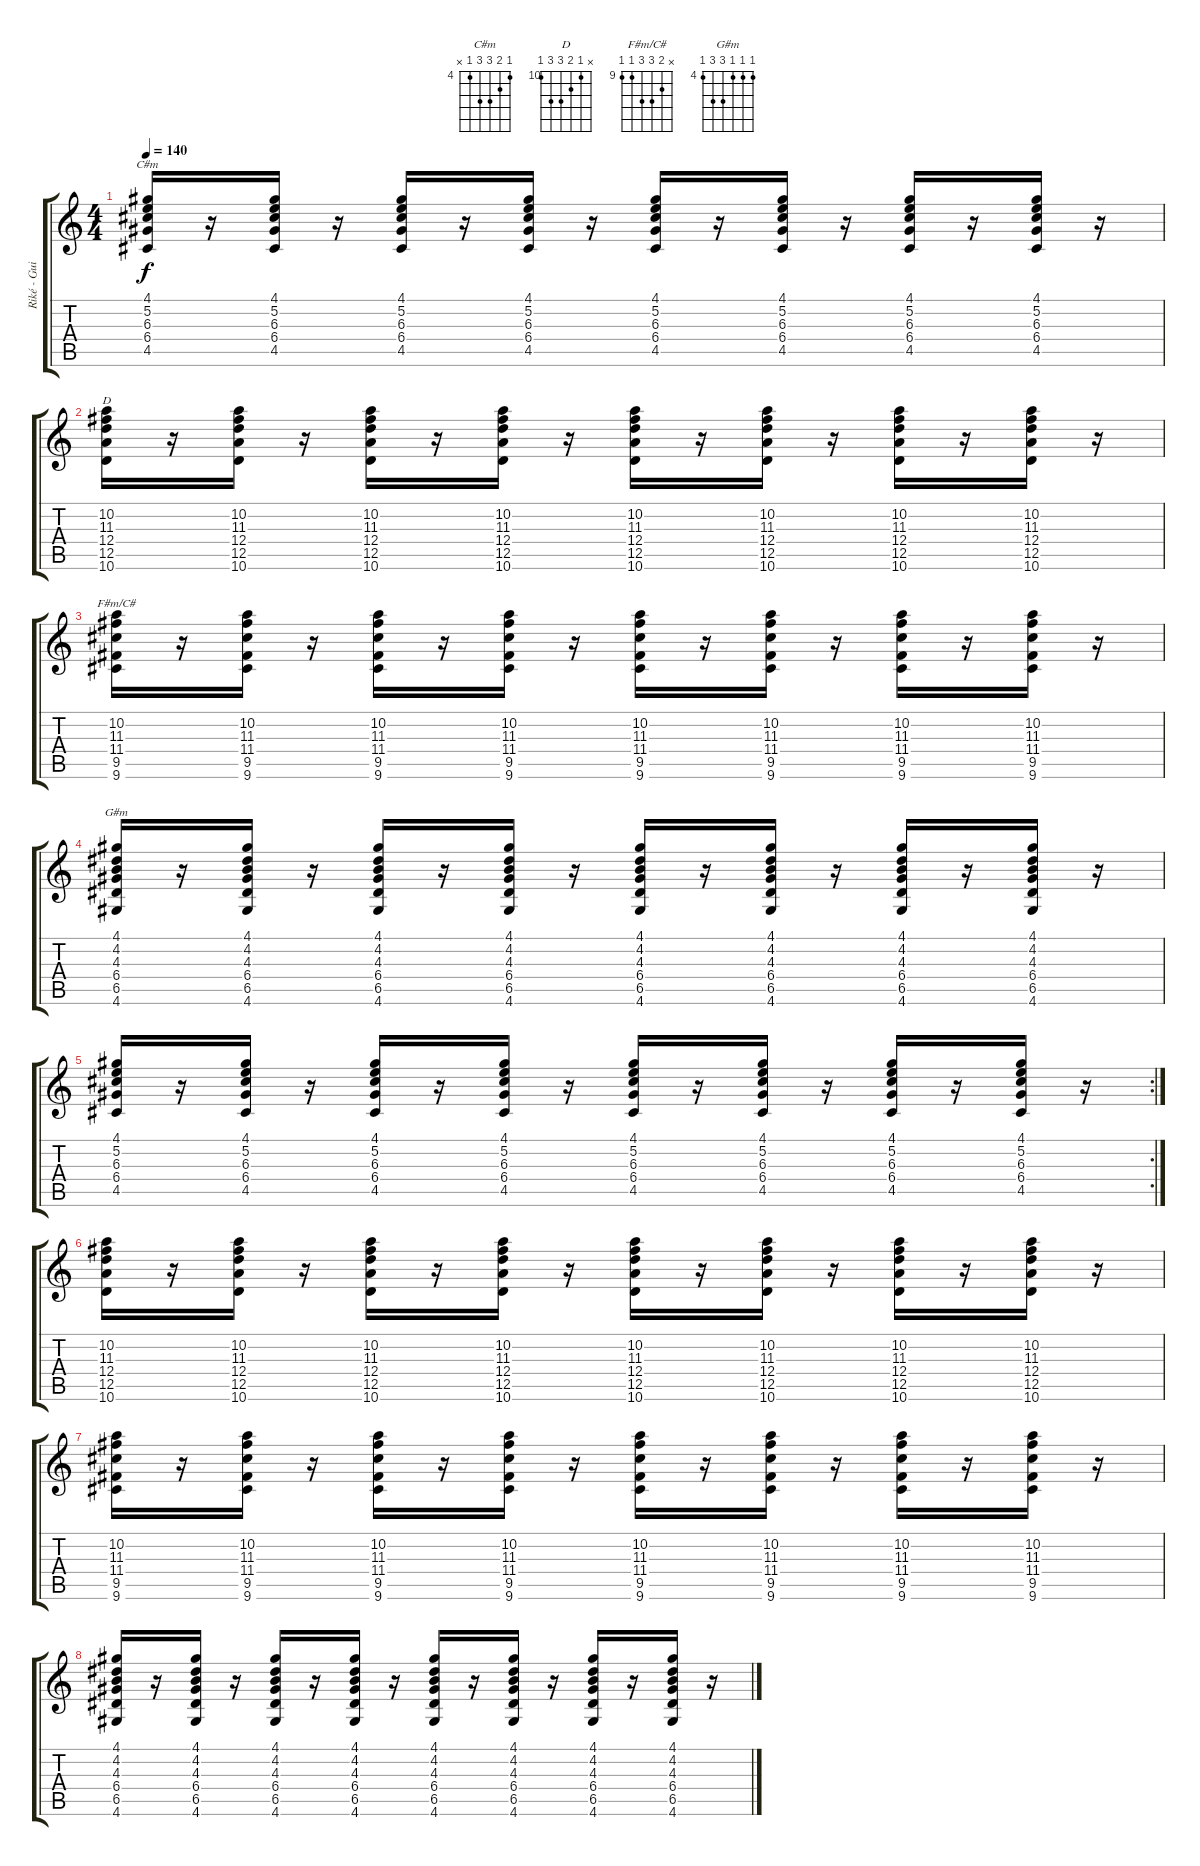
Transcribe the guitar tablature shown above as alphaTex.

\track ("Riké - Guitare" "Riké - Gui") {instrument acousticguitarsteel}
\staff {score tabs}
\tuning (E4 B3 G3 D3 A2 E2) {hide}
\chord ("C#m" 4 5 6 6 4 x) {firstfret 4}
\chord ("D" x 10 11 12 12 10) {firstfret 10}
\chord ("F#m/C#" x 10 11 11 9 9) {firstfret 9}
\chord ("G#m" 4 4 4 6 6 4) {firstfret 4}
\ts (4 4)
\tempo 140
\clef g2
\ks c
(4.1 5.2 6.3 6.4 4.5).16{ch "C#m" dy f} r.16 (4.1 5.2 6.3 6.4 4.5).16 r.16 (4.1 5.2 6.3 6.4 4.5).16 r.16 (4.1 5.2 6.3 6.4 4.5).16 r.16 (4.1 5.2 6.3 6.4 4.5).16 r.16 (4.1 5.2 6.3 6.4 4.5).16 r.16 (4.1 5.2 6.3 6.4 4.5).16 r.16 (4.1 5.2 6.3 6.4 4.5).16 r.16 |
(10.2 11.3 12.4 12.5 10.6).16{ch "D"} r.16 (10.2 11.3 12.4 12.5 10.6).16 r.16 (10.2 11.3 12.4 12.5 10.6).16 r.16 (10.2 11.3 12.4 12.5 10.6).16 r.16 (10.2 11.3 12.4 12.5 10.6).16 r.16 (10.2 11.3 12.4 12.5 10.6).16 r.16 (10.2 11.3 12.4 12.5 10.6).16 r.16 (10.2 11.3 12.4 12.5 10.6).16 r.16 |
(10.2 11.3 11.4 9.5 9.6).16{ch "F#m/C#"} r.16 (10.2 11.3 11.4 9.5 9.6).16 r.16 (10.2 11.3 11.4 9.5 9.6).16 r.16 (10.2 11.3 11.4 9.5 9.6).16 r.16 (10.2 11.3 11.4 9.5 9.6).16 r.16 (10.2 11.3 11.4 9.5 9.6).16 r.16 (10.2 11.3 11.4 9.5 9.6).16 r.16 (10.2 11.3 11.4 9.5 9.6).16 r.16 |
(4.1 4.2 4.3 6.4 6.5 4.6).16{ch "G#m"} r.16 (4.1 4.2 4.3 6.4 6.5 4.6).16 r.16 (4.1 4.2 4.3 6.4 6.5 4.6).16 r.16 (4.1 4.2 4.3 6.4 6.5 4.6).16 r.16 (4.1 4.2 4.3 6.4 6.5 4.6).16 r.16 (4.1 4.2 4.3 6.4 6.5 4.6).16 r.16 (4.1 4.2 4.3 6.4 6.5 4.6).16 r.16 (4.1 4.2 4.3 6.4 6.5 4.6).16 r.16 |
\rc 2
(4.1 5.2 6.3 6.4 4.5).16 r.16 (4.1 5.2 6.3 6.4 4.5).16 r.16 (4.1 5.2 6.3 6.4 4.5).16 r.16 (4.1 5.2 6.3 6.4 4.5).16 r.16 (4.1 5.2 6.3 6.4 4.5).16 r.16 (4.1 5.2 6.3 6.4 4.5).16 r.16 (4.1 5.2 6.3 6.4 4.5).16 r.16 (4.1 5.2 6.3 6.4 4.5).16 r.16 |
(10.2 11.3 12.4 12.5 10.6).16{volume 6} r.16 (10.2 11.3 12.4 12.5 10.6).16 r.16 (10.2 11.3 12.4 12.5 10.6).16 r.16 (10.2 11.3 12.4 12.5 10.6).16 r.16 (10.2 11.3 12.4 12.5 10.6).16 r.16 (10.2 11.3 12.4 12.5 10.6).16 r.16 (10.2 11.3 12.4 12.5 10.6).16 r.16 (10.2 11.3 12.4 12.5 10.6).16 r.16 |
(10.2 11.3 11.4 9.5 9.6).16 r.16 (10.2 11.3 11.4 9.5 9.6).16 r.16 (10.2 11.3 11.4 9.5 9.6).16 r.16 (10.2 11.3 11.4 9.5 9.6).16 r.16 (10.2 11.3 11.4 9.5 9.6).16 r.16 (10.2 11.3 11.4 9.5 9.6).16 r.16 (10.2 11.3 11.4 9.5 9.6).16 r.16 (10.2 11.3 11.4 9.5 9.6).16 r.16 |
(4.1 4.2 4.3 6.4 6.5 4.6).16 r.16 (4.1 4.2 4.3 6.4 6.5 4.6).16 r.16 (4.1 4.2 4.3 6.4 6.5 4.6).16 r.16 (4.1 4.2 4.3 6.4 6.5 4.6).16 r.16 (4.1 4.2 4.3 6.4 6.5 4.6).16 r.16 (4.1 4.2 4.3 6.4 6.5 4.6).16 r.16 (4.1 4.2 4.3 6.4 6.5 4.6).16 r.16 (4.1 4.2 4.3 6.4 6.5 4.6).16 r.16
